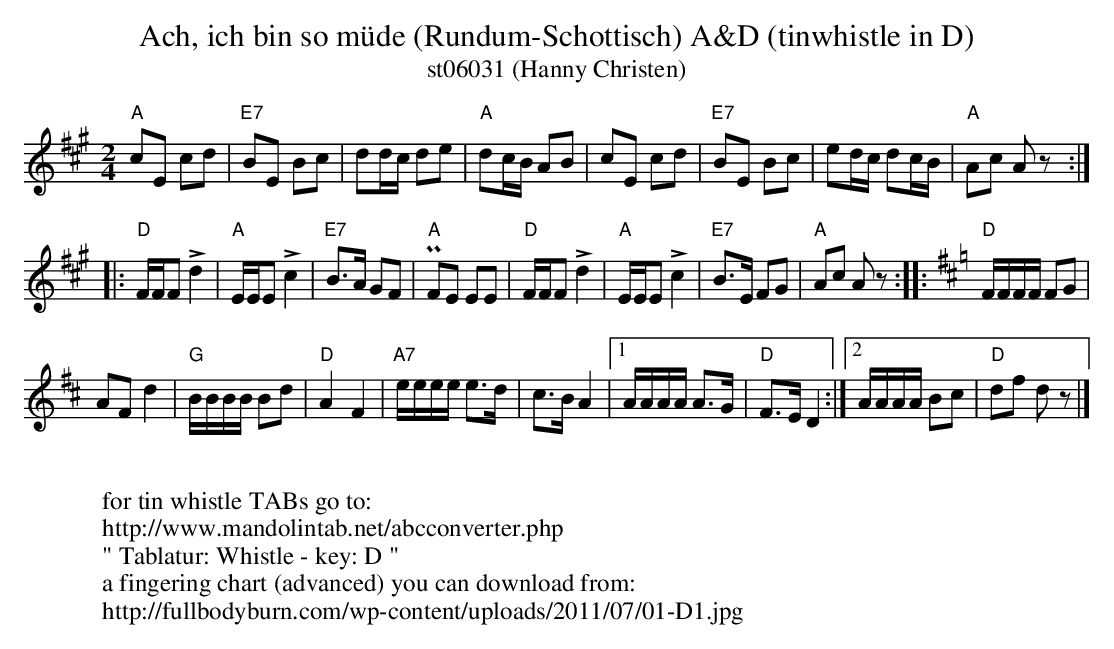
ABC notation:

X:1
T:Ach, ich bin so m\"ude (Rundum-Schottisch) A&D (tinwhistle in D)
T:st06031 (Hanny Christen)
M:2/4
L:1/8
K:A %%MIDI gchordon
"A"cE cd | "E7"BE Bc | dd/2c/2 de | "A"dc/2B/2 AB | cE cd | "E7"BE Bc | ed/2c/2 dc/2B/2 | "A"Ac Az ::
"D"F/2F/2F !>!d2 | "A"E/2E/2E !>!c2 | "E7"B>A GF | P"A"FE EE | "D"F/2F/2F !>!d2 | "A"E/2E/2E !>!c2 | "E7"B>E FG | "A"Ac Az :: [K:D]"D"F/2F/2F/2F/2 FG |
AFd2 | "G"B/2B/2B/2B/2 Bd | "D"A2F2 | "A7"e/2e/2e/2e/2 e>d | c>BA2 |1 A/2A/2A/2A/2 A>G | "D"F>ED2 :|2 A/2A/2A/2A/2 Bc | "D"df dz |]
W:
W:for tin whistle TABs go to:
W:http://www.mandolintab.net/abcconverter.php
W:" Tablatur: Whistle - key: D "
W:a fingering chart (advanced) you can download from:
W:http://fullbodyburn.com/wp-content/uploads/2011/07/01-D1.jpg
